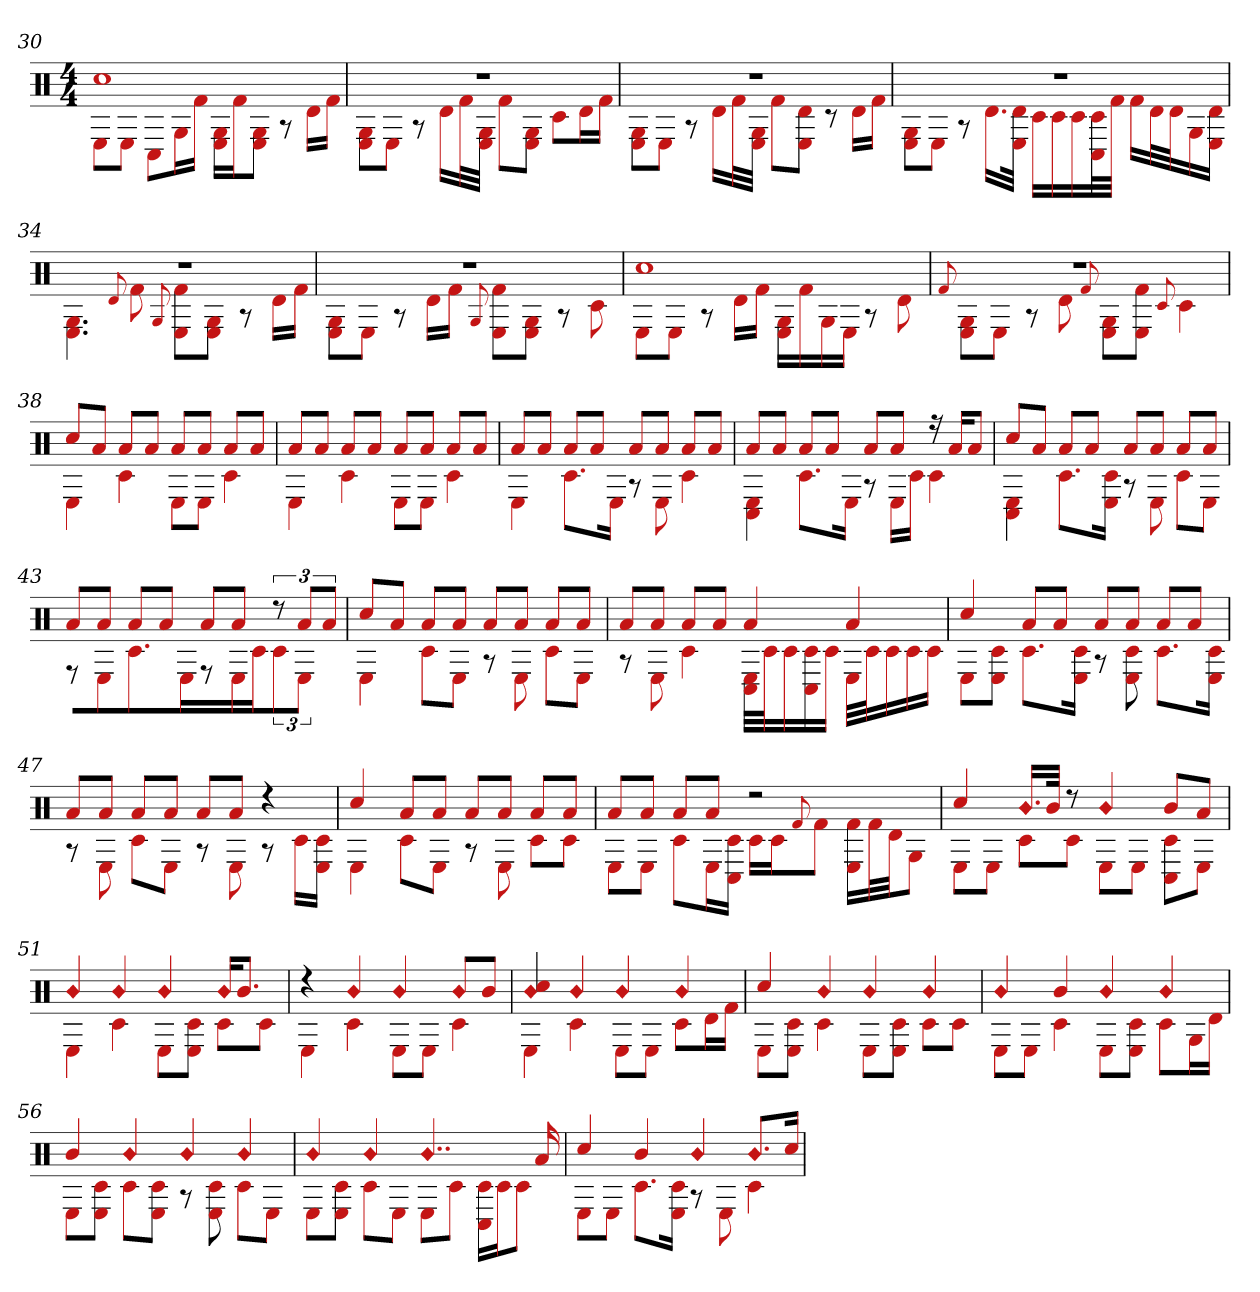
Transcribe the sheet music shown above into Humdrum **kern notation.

**kern
*part1
*staff1
*clefX
*k[]
*M4/4
=30
*^
1cc#	8EL
.	8EJ
.	8C#L
.	16GL
.	16f#JJ
.	16E 16GLL
.	16f#J
.	8G 8EJ
.	8r
.	16dLL
.	16f#JJ
=31	=31
1r	8E 8GL
.	8EJ
.	8r
.	16dLL
.	32f#L
.	32E 32GJJJ
.	8f#L
.	8G 8EJ
.	8c#L
.	16dL
.	16f#JJ
=32	=32
1r	8E 8GL
.	8EJ
.	8r
.	16dLL
.	32f#L
.	32E 32GJJJ
.	8f#L
.	8d 8EJ
.	8r
.	16dLL
.	16f#JJ
=33	=33
1r	8E 8GL
.	8EJ
.	8r
.	16.dLL
.	32E 32dJJk
.	16c#LL
.	16c#
.	16c#
.	32C# 32c#L
.	32f#JJJ
.	16f#LL
.	32dL
.	32dJ
.	16G
.	16d 16EJJ
=34	=34
1r	4.G 4.E
.	8qqd
.	8f#
.	8qqG
.	8E 8f#L
.	8G 8EJ
.	8r
.	16dLL
.	16f#JJ
=35	=35
1r	8E 8GL
.	8EJ
.	8r
.	16dLL
.	16f#JJ
.	8qqG
.	8E 8f#L
.	8G 8EJ
.	8r
.	8c#
=36	=36
1cc#	8EL
.	8EJ
.	8r
.	16dLL
.	16f#JJ
.	16E 16GLL
.	16f#
.	16G
.	16EJJ
.	8r
.	8d
=37	=37
.	8qqf#
1r	8E 8GL
.	8EJ
.	8r
.	8d
.	8qqf#
.	8E 8GL
.	8f# 8EJ
.	8qqc#
.	4c#
=38	=38
8cc#L	4E
8aJ	.
8aL	4c#
8aJ	.
8aL	8EL
8aJ	8EJ
8aL	4c#
8aJ	.
=39	=39
8aL	4E
8aJ	.
8aL	4c#
8aJ	.
8aL	8EL
8aJ	8EJ
8aL	4c#
8aJ	.
=40	=40
8aL	4E
8aJ	.
8aL	8.c#L
8aJ	.
.	16EJk
8aL	8r
8aJ	8E
8aL	4c#
8aJ	.
=41	=41
8aL	4C# 4E
8aJ	.
8aL	8.c#L
8aJ	.
.	16EJk
8aL	8r
8aJ	16ELL
.	16c#JJ
16r	4c#
16aKL	.
8aJ	.
=42	=42
8cc#L	4E 4C#
8aJ	.
8aL	8.c#L
8aJ	.
.	16E 16c#Jk
8aL	8r
8aJ	8E
8aL	8c#L
8aJ	8EJ
=43	=43
8aL	8r
8aJ	8E
8aL	8.c#L
8aJ	.
.	16EJk
8aL	8r
8aJ	16ELL
.	16c#JJ
12r	12c#J
12aL	6E
12aJ	.
=44	=44
8cc#L	4E
8aJ	.
8aL	8c#L
8aJ	8EJ
8aL	8r
8aJ	8E
8aL	8c#L
8aJ	8EJ
=45	=45
8aL	8r
8aJ	8E
8aL	4c#
8aJ	.
4a	32E 32C#LLL
.	32c#J
.	16c#
.	16C# 16c#
.	16c#JJ
4a	32ELLL
.	32c#J
.	16c#
.	16c#
.	16c#JJ
=46	=46
4cc#	8EL
.	8E 8c#J
8aL	8.c#L
8aJ	.
.	16E 16c#Jk
8aL	8r
8aJ	8E 8c#
8aL	8.c#L
8aJ	.
.	16E 16c#Jk
=47	=47
8aL	8r
8aJ	8E
8aL	8c#L
8aJ	8EJ
8aL	8r
8aJ	8E
4r	8r
.	16c#LL
.	16c# 16EJJ
=48	=48
4cc#	4E
8aL	8c#L
8aJ	8EJ
8aL	8r
8aJ	8E
8aL	8c#L
8aJ	8c#J
=49	=49
8aL	8EL
8aJ	8EJ
8aL	8c#L
8aJ	16EL
.	16c# 16C#JJ
2r	16c#LL
.	16c#J
.	8qqf#
.	8f#J
.	16f# 16ELL
.	32f#L
.	32dJJ
.	8GJ
=50	=50
4cc#	8EL
.	8EJ
!LO:N:head=diamond	!
16.bLL	8c#L
32bJJk	.
8r	8c#J
!LO:N:head=diamond	!
4b	8EL
.	8EJ
8bL	8C# 8c#L
8aJ	8EJ
=51	=51
!LO:N:head=diamond	!
4b	4E
!LO:N:head=diamond	!
4b	4c#
!LO:N:head=diamond	!
4b	8EL
.	8E 8c#J
!LO:N:head=diamond	!
16bKL	8c#L
8.bJ	.
.	8c#J
=52	=52
4r	4E
!LO:N:head=diamond	!
4b	4c#
!LO:N:head=diamond	!
4b	8EL
.	8EJ
!LO:N:head=diamond	!
8bL	4c#
8bJ	.
=53	=53
!LO:N:n=1:head=diamond	!
4b 4cc#	4E
!LO:N:head=diamond	!
4b	4c#
!LO:N:head=diamond	!
4b	8EL
.	8EJ
!LO:N:head=diamond	!
4b	8c#L
.	16dL
.	16f#JJ
=54	=54
4cc#	8EL
.	8E 8c#J
!LO:N:head=diamond	!
4b	4c#
!LO:N:head=diamond	!
4b	8EL
.	8E 8c#J
!LO:N:head=diamond	!
4b	8c#L
.	8c#J
=55	=55
!LO:N:head=diamond	!
4b	8EL
.	8EJ
4b	4c#
!LO:N:head=diamond	!
4b	8EL
.	8E 8c#J
!LO:N:head=diamond	!
4b	8c#L
.	16GL
.	16dJJ
=56	=56
4b	8EL
.	8E 8c#J
!LO:N:head=diamond	!
4b	8c#L
.	8E 8c#J
!LO:N:head=diamond	!
4b	8r
.	8E 8c#
!LO:N:head=diamond	!
4b	8c#L
.	8EJ
=57	=57
!LO:N:head=diamond	!
4b	8EL
.	8E 8c#J
!LO:N:head=diamond	!
4b	8c#L
.	8EJ
!LO:N:head=diamond	!
4..b	8EL
.	8c#J
.	16c# 16C#LL
.	16c#J
.	8c#J
16a	.
=58	=58
4cc#	8EL
.	8EJ
4b	8.c#L
.	16E 16c#Jk
!LO:N:head=diamond	!
4b	8r
.	8E
!LO:N:head=diamond	!
8.bL	4c#
16cc#Jk	.
*v	*v
=
*-
